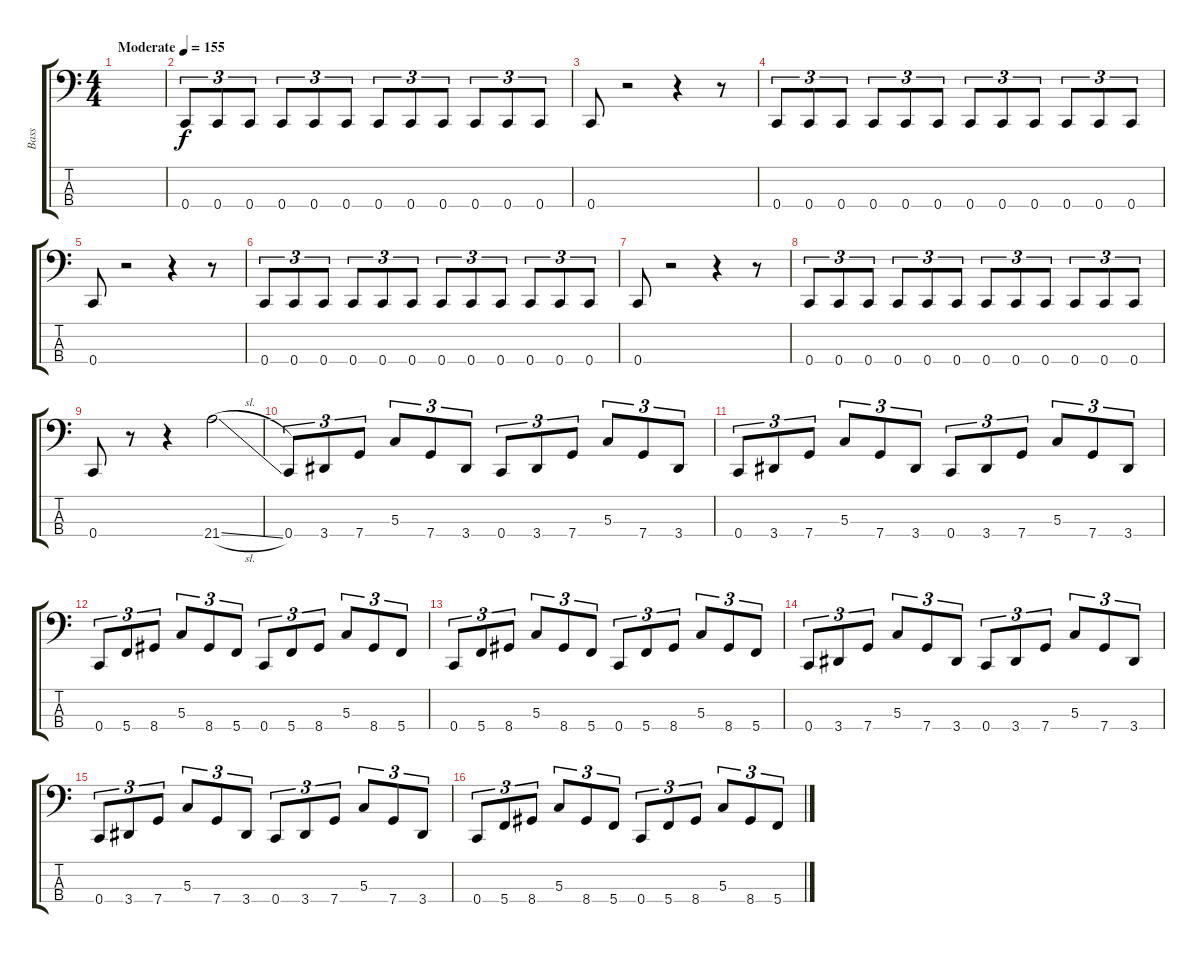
\track ("Bass" "Bass") {instrument electricbassfinger}
\staff {score tabs}
\tuning (F2 C2 G1 C1) {hide}
\ts (4 4)
\tempo (155 "Moderate")
\clef f4
\ks c
|
0.4.8{tu (3 2)} 0.4.8{tu (3 2)} 0.4.8{tu (3 2)} 0.4.8{tu (3 2)} 0.4.8{tu (3 2)} 0.4.8{tu (3 2)} 0.4.8{tu (3 2)} 0.4.8{tu (3 2)} 0.4.8{tu (3 2)} 0.4.8{tu (3 2)} 0.4.8{tu (3 2)} 0.4.8{tu (3 2)} |
0.4.8 r.2 r.4 r.8 |
0.4.8{tu (3 2)} 0.4.8{tu (3 2)} 0.4.8{tu (3 2)} 0.4.8{tu (3 2)} 0.4.8{tu (3 2)} 0.4.8{tu (3 2)} 0.4.8{tu (3 2)} 0.4.8{tu (3 2)} 0.4.8{tu (3 2)} 0.4.8{tu (3 2)} 0.4.8{tu (3 2)} 0.4.8{tu (3 2)} |
0.4.8 r.2 r.4 r.8 |
0.4.8{tu (3 2)} 0.4.8{tu (3 2)} 0.4.8{tu (3 2)} 0.4.8{tu (3 2)} 0.4.8{tu (3 2)} 0.4.8{tu (3 2)} 0.4.8{tu (3 2)} 0.4.8{tu (3 2)} 0.4.8{tu (3 2)} 0.4.8{tu (3 2)} 0.4.8{tu (3 2)} 0.4.8{tu (3 2)} |
0.4.8 r.2 r.4 r.8 |
0.4.8{tu (3 2)} 0.4.8{tu (3 2)} 0.4.8{tu (3 2)} 0.4.8{tu (3 2)} 0.4.8{tu (3 2)} 0.4.8{tu (3 2)} 0.4.8{tu (3 2)} 0.4.8{tu (3 2)} 0.4.8{tu (3 2)} 0.4.8{tu (3 2)} 0.4.8{tu (3 2)} 0.4.8{tu (3 2)} |
0.4.8 r.8 r.4 21.4{sl}.2 |
0.4.8{tu (3 2)} 3.4.8{tu (3 2)} 7.4.8{tu (3 2)} 5.3.8{tu (3 2)} 7.4.8{tu (3 2)} 3.4.8{tu (3 2)} 0.4.8{tu (3 2)} 3.4.8{tu (3 2)} 7.4.8{tu (3 2)} 5.3.8{tu (3 2)} 7.4.8{tu (3 2)} 3.4.8{tu (3 2)} |
0.4.8{tu (3 2)} 3.4.8{tu (3 2)} 7.4.8{tu (3 2)} 5.3.8{tu (3 2)} 7.4.8{tu (3 2)} 3.4.8{tu (3 2)} 0.4.8{tu (3 2)} 3.4.8{tu (3 2)} 7.4.8{tu (3 2)} 5.3.8{tu (3 2)} 7.4.8{tu (3 2)} 3.4.8{tu (3 2)} |
0.4.8{tu (3 2)} 5.4.8{tu (3 2)} 8.4.8{tu (3 2)} 5.3.8{tu (3 2)} 8.4.8{tu (3 2)} 5.4.8{tu (3 2)} 0.4.8{tu (3 2)} 5.4.8{tu (3 2)} 8.4.8{tu (3 2)} 5.3.8{tu (3 2)} 8.4.8{tu (3 2)} 5.4.8{tu (3 2)} |
0.4.8{tu (3 2)} 5.4.8{tu (3 2)} 8.4.8{tu (3 2)} 5.3.8{tu (3 2)} 8.4.8{tu (3 2)} 5.4.8{tu (3 2)} 0.4.8{tu (3 2)} 5.4.8{tu (3 2)} 8.4.8{tu (3 2)} 5.3.8{tu (3 2)} 8.4.8{tu (3 2)} 5.4.8{tu (3 2)} |
0.4.8{tu (3 2)} 3.4.8{tu (3 2)} 7.4.8{tu (3 2)} 5.3.8{tu (3 2)} 7.4.8{tu (3 2)} 3.4.8{tu (3 2)} 0.4.8{tu (3 2)} 3.4.8{tu (3 2)} 7.4.8{tu (3 2)} 5.3.8{tu (3 2)} 7.4.8{tu (3 2)} 3.4.8{tu (3 2)} |
0.4.8{tu (3 2)} 3.4.8{tu (3 2)} 7.4.8{tu (3 2)} 5.3.8{tu (3 2)} 7.4.8{tu (3 2)} 3.4.8{tu (3 2)} 0.4.8{tu (3 2)} 3.4.8{tu (3 2)} 7.4.8{tu (3 2)} 5.3.8{tu (3 2)} 7.4.8{tu (3 2)} 3.4.8{tu (3 2)} |
0.4.8{tu (3 2)} 5.4.8{tu (3 2)} 8.4.8{tu (3 2)} 5.3.8{tu (3 2)} 8.4.8{tu (3 2)} 5.4.8{tu (3 2)} 0.4.8{tu (3 2)} 5.4.8{tu (3 2)} 8.4.8{tu (3 2)} 5.3.8{tu (3 2)} 8.4.8{tu (3 2)} 5.4.8{tu (3 2)}
